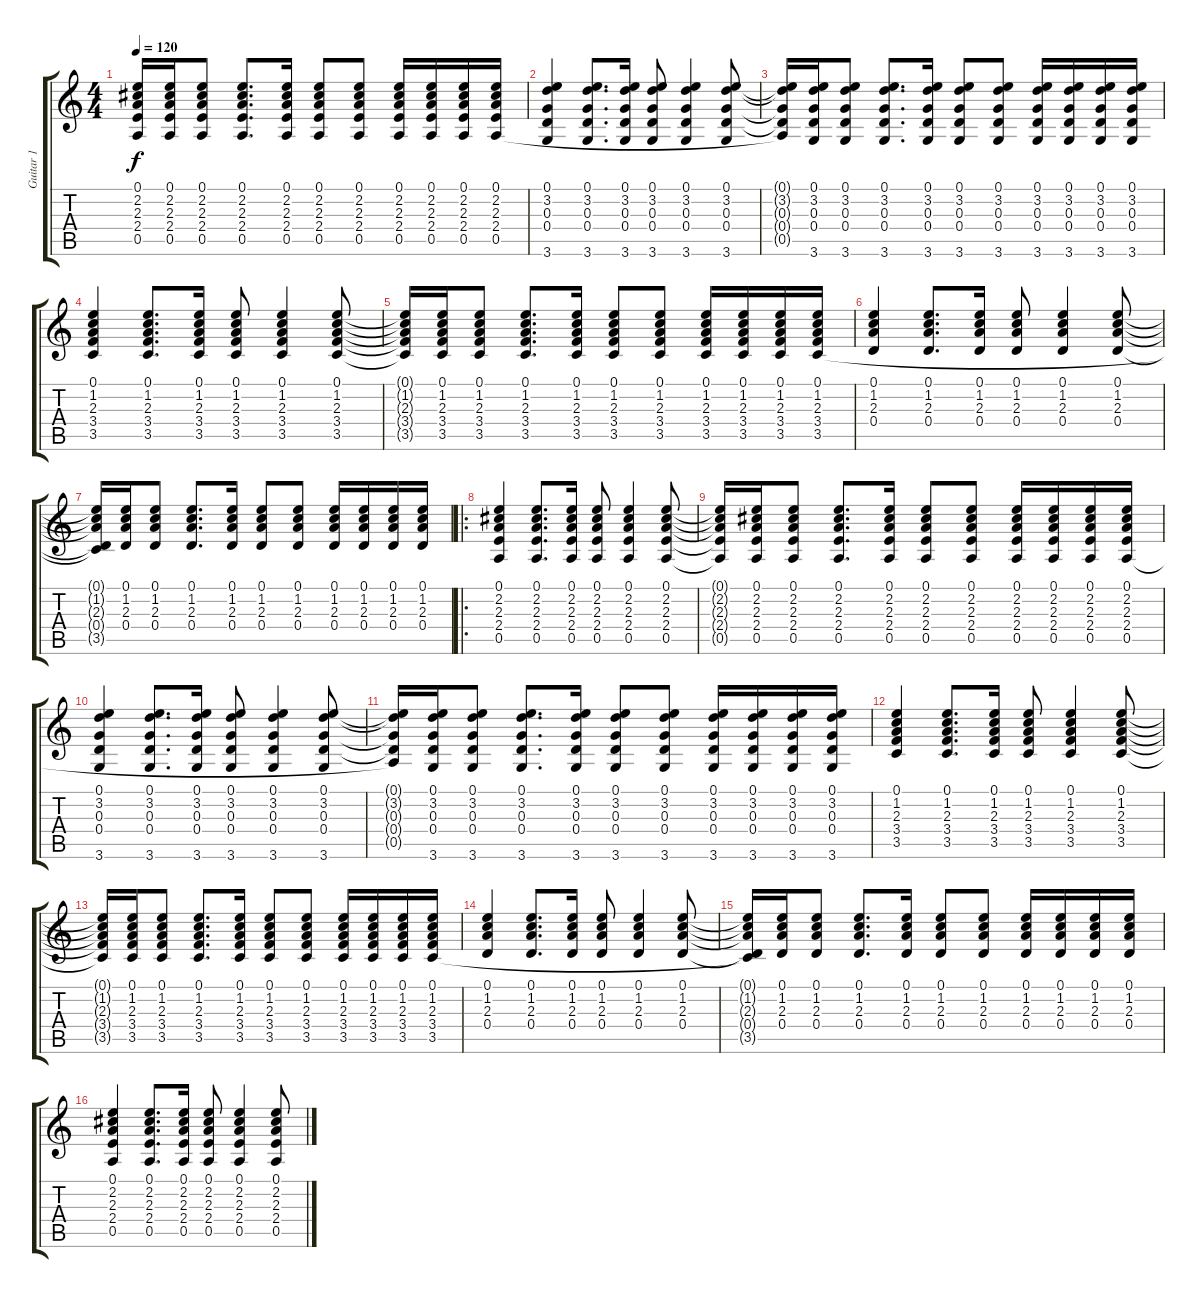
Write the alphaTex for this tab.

\track ("Guitar 1" "Guitar 1") {instrument electricguitarjazz}
\staff {score tabs}
\tuning (E4 B3 G3 D3 A2 E2) {hide}
\ts (4 4)
\tempo 120
\clef g2
\ks c
(0.1{t} 2.2{t} 2.3{t} 2.4{t} 0.5{t}).16{dy f} (0.1 2.2 2.3 2.4 0.5).16 (0.1 2.2 2.3 2.4 0.5).8 (0.1 2.2 2.3 2.4 0.5).8{d} (0.1 2.2 2.3 2.4 0.5).16 (0.1 2.2 2.3 2.4 0.5).8 (0.1 2.2 2.3 2.4 0.5).8 (0.1 2.2 2.3 2.4 0.5).16 (0.1 2.2 2.3 2.4 0.5).16 (0.1 2.2 2.3 2.4 0.5).16 (0.1 2.2 2.3 2.4 0.5).16 |
(0.1 3.2 0.3 0.4 3.6).4 (0.1 3.2 0.3 0.4 3.6).8{d} (0.1 3.2 0.3 0.4 3.6).16 (0.1 3.2 0.3 0.4 3.6).8 (0.1 3.2 0.3 0.4 3.6).4 (0.1 3.2 0.3 0.4 3.6).8 |
(0.1{t} 3.2{t} 0.3{t} 0.4{t} 0.5{t}).16 (0.1 3.2 0.3 0.4 3.6).16 (0.1 3.2 0.3 0.4 3.6).8 (0.1 3.2 0.3 0.4 3.6).8{d} (0.1 3.2 0.3 0.4 3.6).16 (0.1 3.2 0.3 0.4 3.6).8 (0.1 3.2 0.3 0.4 3.6).8 (0.1 3.2 0.3 0.4 3.6).16 (0.1 3.2 0.3 0.4 3.6).16 (0.1 3.2 0.3 0.4 3.6).16 (0.1 3.2 0.3 0.4 3.6).16 |
(0.1 1.2 2.3 3.4 3.5).4 (0.1 1.2 2.3 3.4 3.5).8{d} (0.1 1.2 2.3 3.4 3.5).16 (0.1 1.2 2.3 3.4 3.5).8 (0.1 1.2 2.3 3.4 3.5).4 (0.1 1.2 2.3 3.4 3.5).8 |
(0.1{t} 1.2{t} 2.3{t} 3.4{t} 3.5{t}).16 (0.1 1.2 2.3 3.4 3.5).16 (0.1 1.2 2.3 3.4 3.5).8 (0.1 1.2 2.3 3.4 3.5).8{d} (0.1 1.2 2.3 3.4 3.5).16 (0.1 1.2 2.3 3.4 3.5).8 (0.1 1.2 2.3 3.4 3.5).8 (0.1 1.2 2.3 3.4 3.5).16 (0.1 1.2 2.3 3.4 3.5).16 (0.1 1.2 2.3 3.4 3.5).16 (0.1 1.2 2.3 3.4 3.5).16 |
(0.1 1.2 2.3 0.4).4 (0.1 1.2 2.3 0.4).8{d} (0.1 1.2 2.3 0.4).16 (0.1 1.2 2.3 0.4).8 (0.1 1.2 2.3 0.4).4 (0.1 1.2 2.3 0.4).8 |
(0.1{t} 1.2{t} 2.3{t} 0.4{t} 3.5{t}).16 (0.1 1.2 2.3 0.4).16 (0.1 1.2 2.3 0.4).8 (0.1 1.2 2.3 0.4).8{d} (0.1 1.2 2.3 0.4).16 (0.1 1.2 2.3 0.4).8 (0.1 1.2 2.3 0.4).8 (0.1 1.2 2.3 0.4).16 (0.1 1.2 2.3 0.4).16 (0.1 1.2 2.3 0.4).16 (0.1 1.2 2.3 0.4).16 |
\ro
(0.1 2.2 2.3 2.4 0.5).4 (0.1 2.2 2.3 2.4 0.5).8{d} (0.1 2.2 2.3 2.4 0.5).16 (0.1 2.2 2.3 2.4 0.5).8 (0.1 2.2 2.3 2.4 0.5).4 (0.1 2.2 2.3 2.4 0.5).8 |
(0.1{t} 2.2{t} 2.3{t} 2.4{t} 0.5{t}).16 (0.1 2.2 2.3 2.4 0.5).16 (0.1 2.2 2.3 2.4 0.5).8 (0.1 2.2 2.3 2.4 0.5).8{d} (0.1 2.2 2.3 2.4 0.5).16 (0.1 2.2 2.3 2.4 0.5).8 (0.1 2.2 2.3 2.4 0.5).8 (0.1 2.2 2.3 2.4 0.5).16 (0.1 2.2 2.3 2.4 0.5).16 (0.1 2.2 2.3 2.4 0.5).16 (0.1 2.2 2.3 2.4 0.5).16 |
(0.1 3.2 0.3 0.4 3.6).4 (0.1 3.2 0.3 0.4 3.6).8{d} (0.1 3.2 0.3 0.4 3.6).16 (0.1 3.2 0.3 0.4 3.6).8 (0.1 3.2 0.3 0.4 3.6).4 (0.1 3.2 0.3 0.4 3.6).8 |
(0.1{t} 3.2{t} 0.3{t} 0.4{t} 0.5{t}).16 (0.1 3.2 0.3 0.4 3.6).16 (0.1 3.2 0.3 0.4 3.6).8 (0.1 3.2 0.3 0.4 3.6).8{d} (0.1 3.2 0.3 0.4 3.6).16 (0.1 3.2 0.3 0.4 3.6).8 (0.1 3.2 0.3 0.4 3.6).8 (0.1 3.2 0.3 0.4 3.6).16 (0.1 3.2 0.3 0.4 3.6).16 (0.1 3.2 0.3 0.4 3.6).16 (0.1 3.2 0.3 0.4 3.6).16 |
(0.1 1.2 2.3 3.4 3.5).4 (0.1 1.2 2.3 3.4 3.5).8{d} (0.1 1.2 2.3 3.4 3.5).16 (0.1 1.2 2.3 3.4 3.5).8 (0.1 1.2 2.3 3.4 3.5).4 (0.1 1.2 2.3 3.4 3.5).8 |
(0.1{t} 1.2{t} 2.3{t} 3.4{t} 3.5{t}).16 (0.1 1.2 2.3 3.4 3.5).16 (0.1 1.2 2.3 3.4 3.5).8 (0.1 1.2 2.3 3.4 3.5).8{d} (0.1 1.2 2.3 3.4 3.5).16 (0.1 1.2 2.3 3.4 3.5).8 (0.1 1.2 2.3 3.4 3.5).8 (0.1 1.2 2.3 3.4 3.5).16 (0.1 1.2 2.3 3.4 3.5).16 (0.1 1.2 2.3 3.4 3.5).16 (0.1 1.2 2.3 3.4 3.5).16 |
(0.1 1.2 2.3 0.4).4 (0.1 1.2 2.3 0.4).8{d} (0.1 1.2 2.3 0.4).16 (0.1 1.2 2.3 0.4).8 (0.1 1.2 2.3 0.4).4 (0.1 1.2 2.3 0.4).8 |
(0.1{t} 1.2{t} 2.3{t} 0.4{t} 3.5{t}).16 (0.1 1.2 2.3 0.4).16 (0.1 1.2 2.3 0.4).8 (0.1 1.2 2.3 0.4).8{d} (0.1 1.2 2.3 0.4).16 (0.1 1.2 2.3 0.4).8 (0.1 1.2 2.3 0.4).8 (0.1 1.2 2.3 0.4).16 (0.1 1.2 2.3 0.4).16 (0.1 1.2 2.3 0.4).16 (0.1 1.2 2.3 0.4).16 |
(0.1 2.2 2.3 2.4 0.5).4 (0.1 2.2 2.3 2.4 0.5).8{d} (0.1 2.2 2.3 2.4 0.5).16 (0.1 2.2 2.3 2.4 0.5).8 (0.1 2.2 2.3 2.4 0.5).4 (0.1 2.2 2.3 2.4 0.5).8
